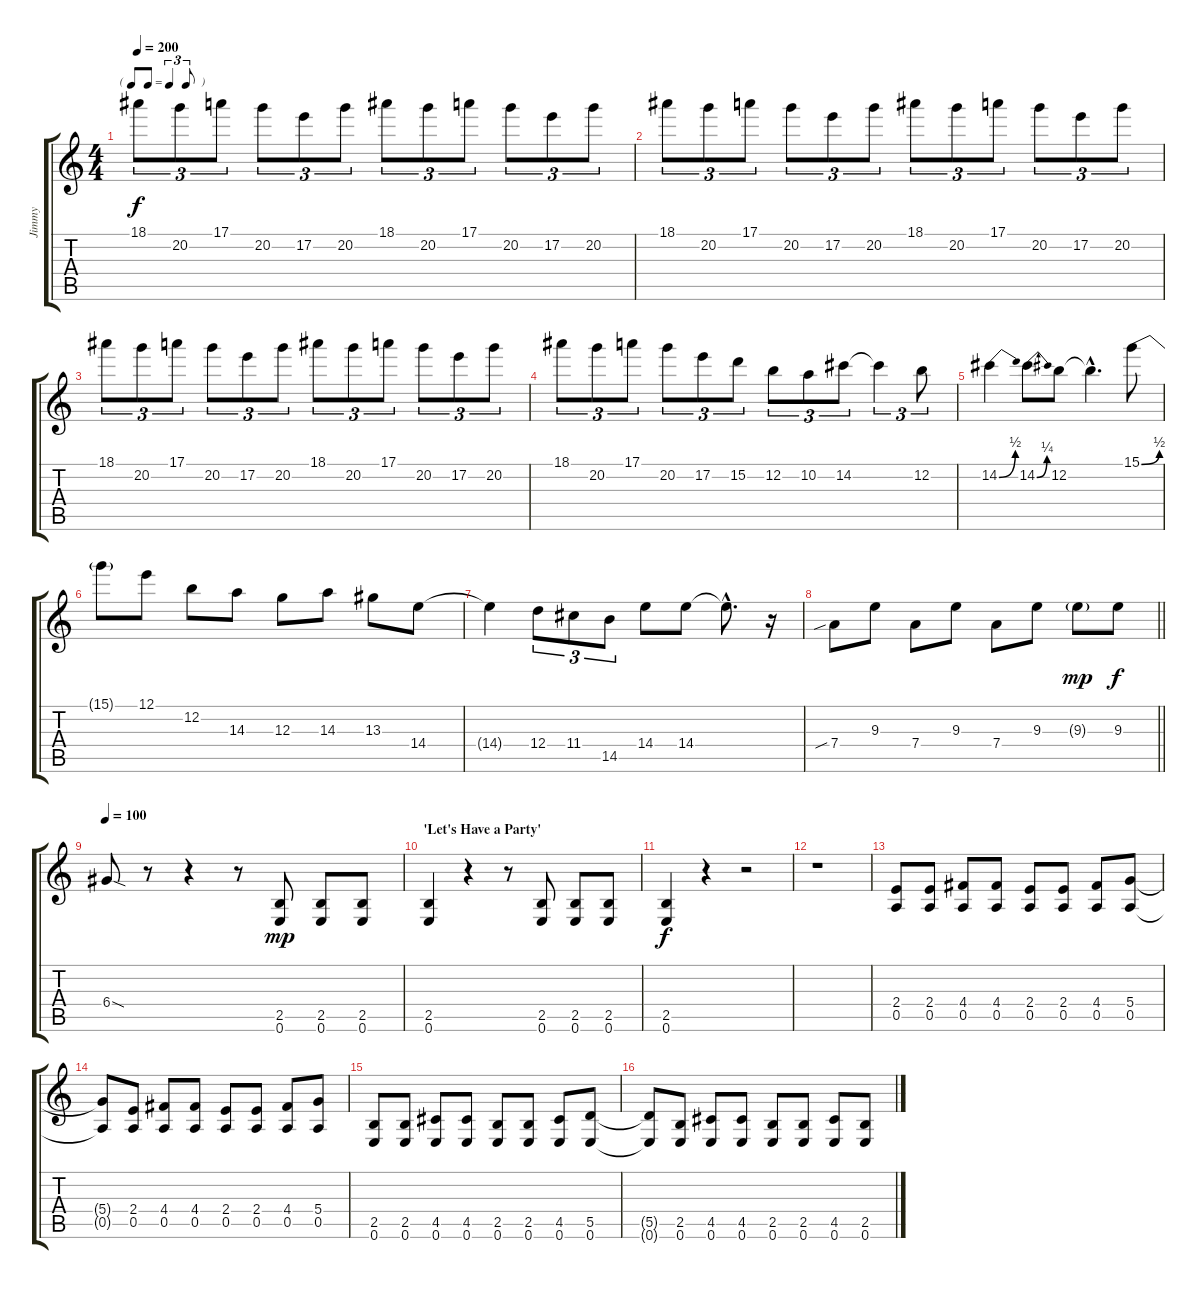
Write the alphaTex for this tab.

\track ("Jimmy" "Jimmy") {instrument overdrivenguitar}
\staff {score tabs}
\tuning (E4 B3 G3 D3 A2 E2) {hide}
\ts (4 4)
\tf triplet8th
\tempo 200
\clef g2
\ks c
18.1.8{tu (3 2) dy f} 20.2.8{tu (3 2)} 17.1.8{tu (3 2)} 20.2.8{tu (3 2)} 17.2.8{tu (3 2)} 20.2.8{tu (3 2)} 18.1.8{tu (3 2)} 20.2.8{tu (3 2)} 17.1.8{tu (3 2)} 20.2.8{tu (3 2)} 17.2.8{tu (3 2)} 20.2.8{tu (3 2)} |
18.1.8{tu (3 2)} 20.2.8{tu (3 2)} 17.1.8{tu (3 2)} 20.2.8{tu (3 2)} 17.2.8{tu (3 2)} 20.2.8{tu (3 2)} 18.1.8{tu (3 2)} 20.2.8{tu (3 2)} 17.1.8{tu (3 2)} 20.2.8{tu (3 2)} 17.2.8{tu (3 2)} 20.2.8{tu (3 2)} |
18.1.8{tu (3 2)} 20.2.8{tu (3 2)} 17.1.8{tu (3 2)} 20.2.8{tu (3 2)} 17.2.8{tu (3 2)} 20.2.8{tu (3 2)} 18.1.8{tu (3 2)} 20.2.8{tu (3 2)} 17.1.8{tu (3 2)} 20.2.8{tu (3 2)} 17.2.8{tu (3 2)} 20.2.8{tu (3 2)} |
18.1.8{tu (3 2)} 20.2.8{tu (3 2)} 17.1.8{tu (3 2)} 20.2.8{tu (3 2)} 17.2.8{tu (3 2)} 15.2.8{tu (3 2)} 12.2.8{tu (3 2)} 10.2.8{tu (3 2)} 14.2.8{tu (3 2)} 14.2{t}.4{tu (3 2)} 12.2.8{tu (3 2)} |
14.2{be (bend 0 0 60 2)}.4 14.2{be (bend 0 0 60 1)}.8 12.2.8 12.2{hac t}.4{d} 15.1{be (bend 0 0 60 2)}.8 |
15.1{t}.8 12.1.8 12.2.8 14.3.8 12.3.8 14.3.8 13.3.8 14.4.8 |
14.4{t}.4 12.4.8{tu (3 2)} 11.4.8{tu (3 2)} 14.5.8{tu (3 2)} 14.4.8 14.4.8 14.4{hac t}.8{d} r.16 |
\barLineRight lightlight
7.4{sib}.8 9.3.8 7.4.8 9.3.8 7.4.8 9.3.8 9.3{g}.8{dy mp} 9.3.8{dy f} |
\tempo 100
6.4{sod}.8 r.8 r.4 r.8 (2.5 0.6).8{dy mp} (2.5 0.6).8 (2.5 0.6).8 |
\section ("" "'Let's Have a Party'")
(2.5 0.6).4 r.4 r.8 (2.5 0.6).8 (2.5 0.6).8 (2.5 0.6).8 |
(2.5 0.6).4{dy f} r.4 r.2 |
r.1 |
(2.4 0.5).8 (2.4 0.5).8 (4.4 0.5).8 (4.4 0.5).8 (2.4 0.5).8 (2.4 0.5).8 (4.4 0.5).8 (5.4 0.5).8 |
(5.4{t} 0.5{t}).8 (2.4 0.5).8 (4.4 0.5).8 (4.4 0.5).8 (2.4 0.5).8 (2.4 0.5).8 (4.4 0.5).8 (5.4 0.5).8 |
(2.5 0.6).8 (2.5 0.6).8 (4.5 0.6).8 (4.5 0.6).8 (2.5 0.6).8 (2.5 0.6).8 (4.5 0.6).8 (5.5 0.6).8 |
(5.5{t} 0.6{t}).8 (2.5 0.6).8 (4.5 0.6).8 (4.5 0.6).8 (2.5 0.6).8 (2.5 0.6).8 (4.5 0.6).8 (2.5 0.6).8
